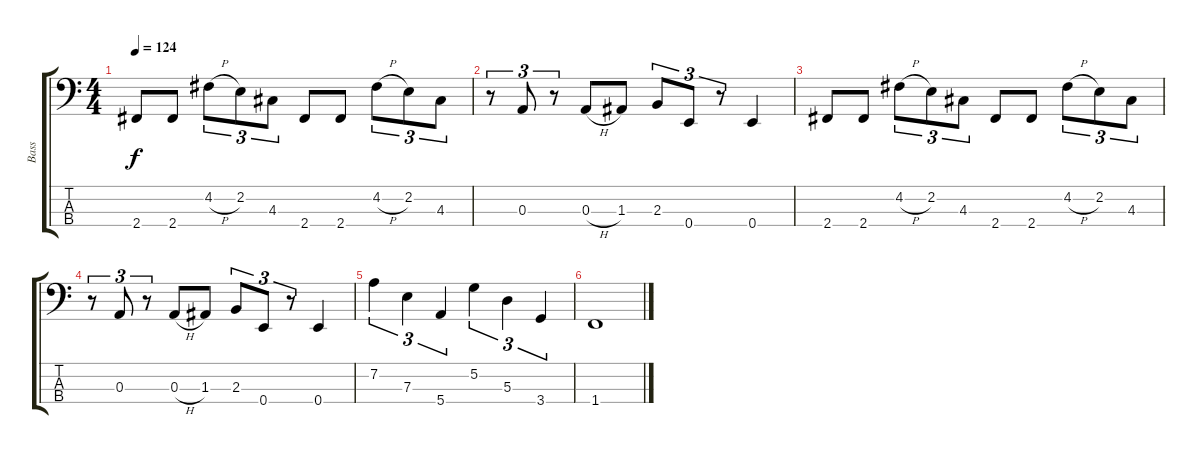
\track ("Bass" "Bass") {instrument electricbassfinger}
\staff {score tabs}
\tuning (G2 D2 A1 E1) {hide}
\ts (4 4)
\tempo 124
\clef f4
\ks c
2.4.8{dy f} 2.4.8 4.2{h}.8{tu (3 2)} 2.2.8{tu (3 2)} 4.3.8{tu (3 2)} 2.4.8 2.4.8 4.2{h}.8{tu (3 2)} 2.2.8{tu (3 2)} 4.3.8{tu (3 2)} |
r.8{tu (3 2)} 0.3.8{tu (3 2)} r.8{tu (3 2)} 0.3{h}.8 1.3.8 2.3.8{tu (3 2)} 0.4.8{tu (3 2)} r.8{tu (3 2)} 0.4.4 |
2.4.8 2.4.8 4.2{h}.8{tu (3 2)} 2.2.8{tu (3 2)} 4.3.8{tu (3 2)} 2.4.8 2.4.8 4.2{h}.8{tu (3 2)} 2.2.8{tu (3 2)} 4.3.8{tu (3 2)} |
r.8{tu (3 2)} 0.3.8{tu (3 2)} r.8{tu (3 2)} 0.3{h}.8 1.3.8 2.3.8{tu (3 2)} 0.4.8{tu (3 2)} r.8{tu (3 2)} 0.4.4 |
7.2.4{tu (3 2)} 7.3.4{tu (3 2)} 5.4.4{tu (3 2)} 5.2.4{tu (3 2)} 5.3.4{tu (3 2)} 3.4.4{tu (3 2)} |
1.4.1
